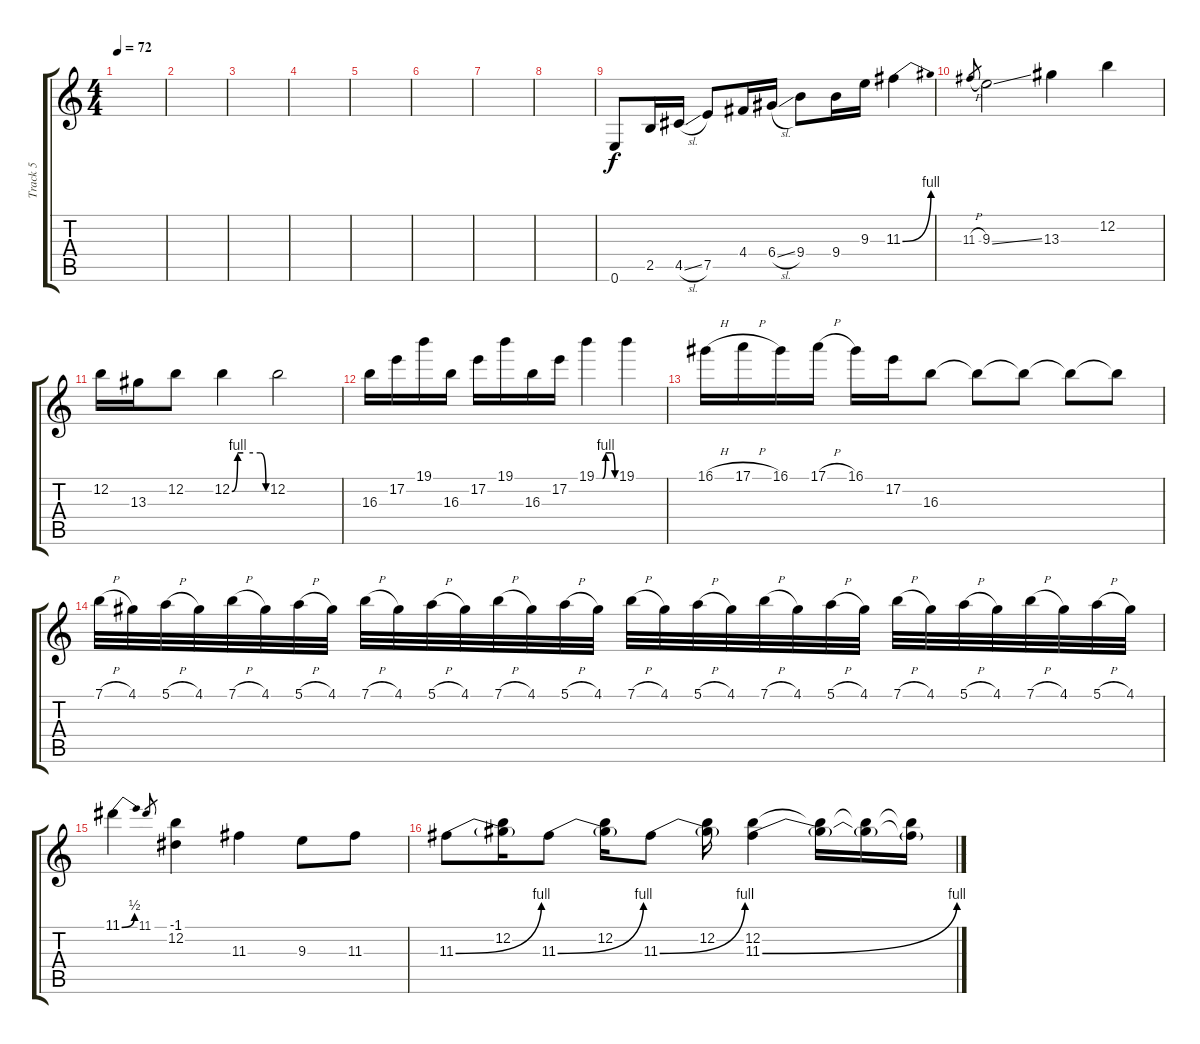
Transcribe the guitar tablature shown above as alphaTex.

\track ("Track 5" "Track 5") {instrument distortionguitar}
\staff {score tabs}
\tuning (E4 B3 G3 D3 A2 E2) {hide}
\ts (4 4)
\tempo 72
\clef g2
\ks c
|
|
|
|
|
|
|
|
0.6.8 2.5.16 4.5{sl}.16 7.5.8 4.4.16 6.4{sl}.16 9.4.8 9.4.16 9.3.16 11.3{be (bend 0 0 60 4)}.4 |
11.3{h}.8{gr} 9.3{ss}.2 13.3.4 12.2.4 |
12.2.16 13.3.16 12.2.8 12.2{be (custom 0 0 10 4 20 4 50 4 60 0)}.4 12.2.2 |
16.3.16 17.2.16 19.1.16 16.3.16 17.2.16 19.1.16 16.3.16 17.2.16 19.1{be (custom 0 0 20 0 30 4 50 4 60 0)}.4 19.1.4 |
16.1{h}.16 17.1{h}.16 16.1.16 17.1{h}.16 16.1.16 17.2.16 16.3.8 16.3{t}.8 16.3{t}.8 16.3{t}.8 16.3{t}.8 |
7.1{h}.32 4.1.32 5.1{h}.32 4.1.32 7.1{h}.32 4.1.32 5.1{h}.32 4.1.32 7.1{h}.32 4.1.32 5.1{h}.32 4.1.32 7.1{h}.32 4.1.32 5.1{h}.32 4.1.32 7.1{h}.32 4.1.32 5.1{h}.32 4.1.32 7.1{h}.32 4.1.32 5.1{h}.32 4.1.32 7.1{h}.32 4.1.32 5.1{h}.32 4.1.32 7.1{h}.32 4.1.32 5.1{h}.32 4.1.32 |
11.1{be (bend 0 0 60 2)}.4 11.1.8{gr} (-1.1 12.2).4 11.3.4 9.3.8 11.3.8 |
11.3{be (bend 0 0 60 4)}.8 (12.2 11.3{t}).16 11.3{be (bend 0 0 60 4)}.8 (12.2 11.3{t}).16 11.3{be (bend 0 0 60 4)}.8 (12.2 11.3{t}).16 (12.2 11.3{be (bend 0 0 60 4)}).4 (12.2{t} 11.3{t}).16 (12.2{t} 11.3{t}).16 (12.2{t} 11.3{t}).16
